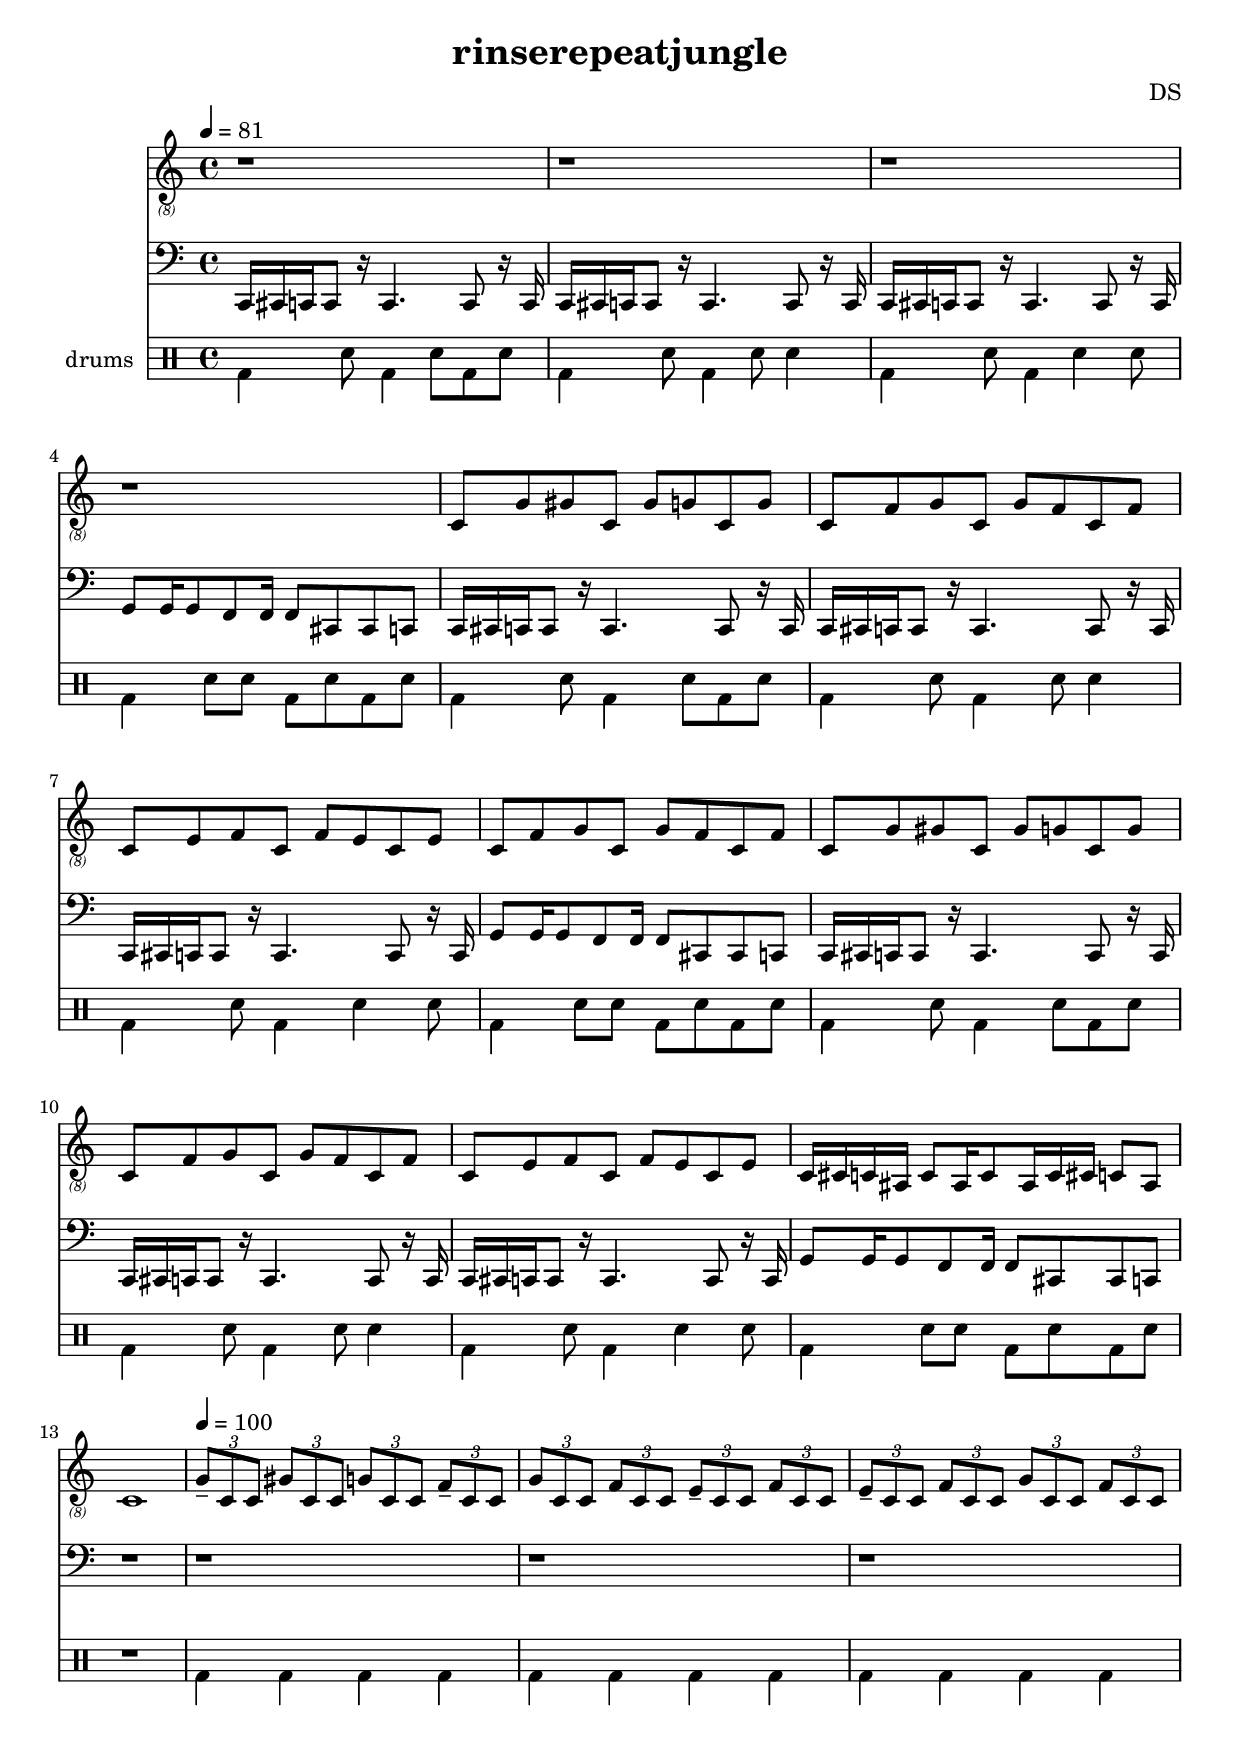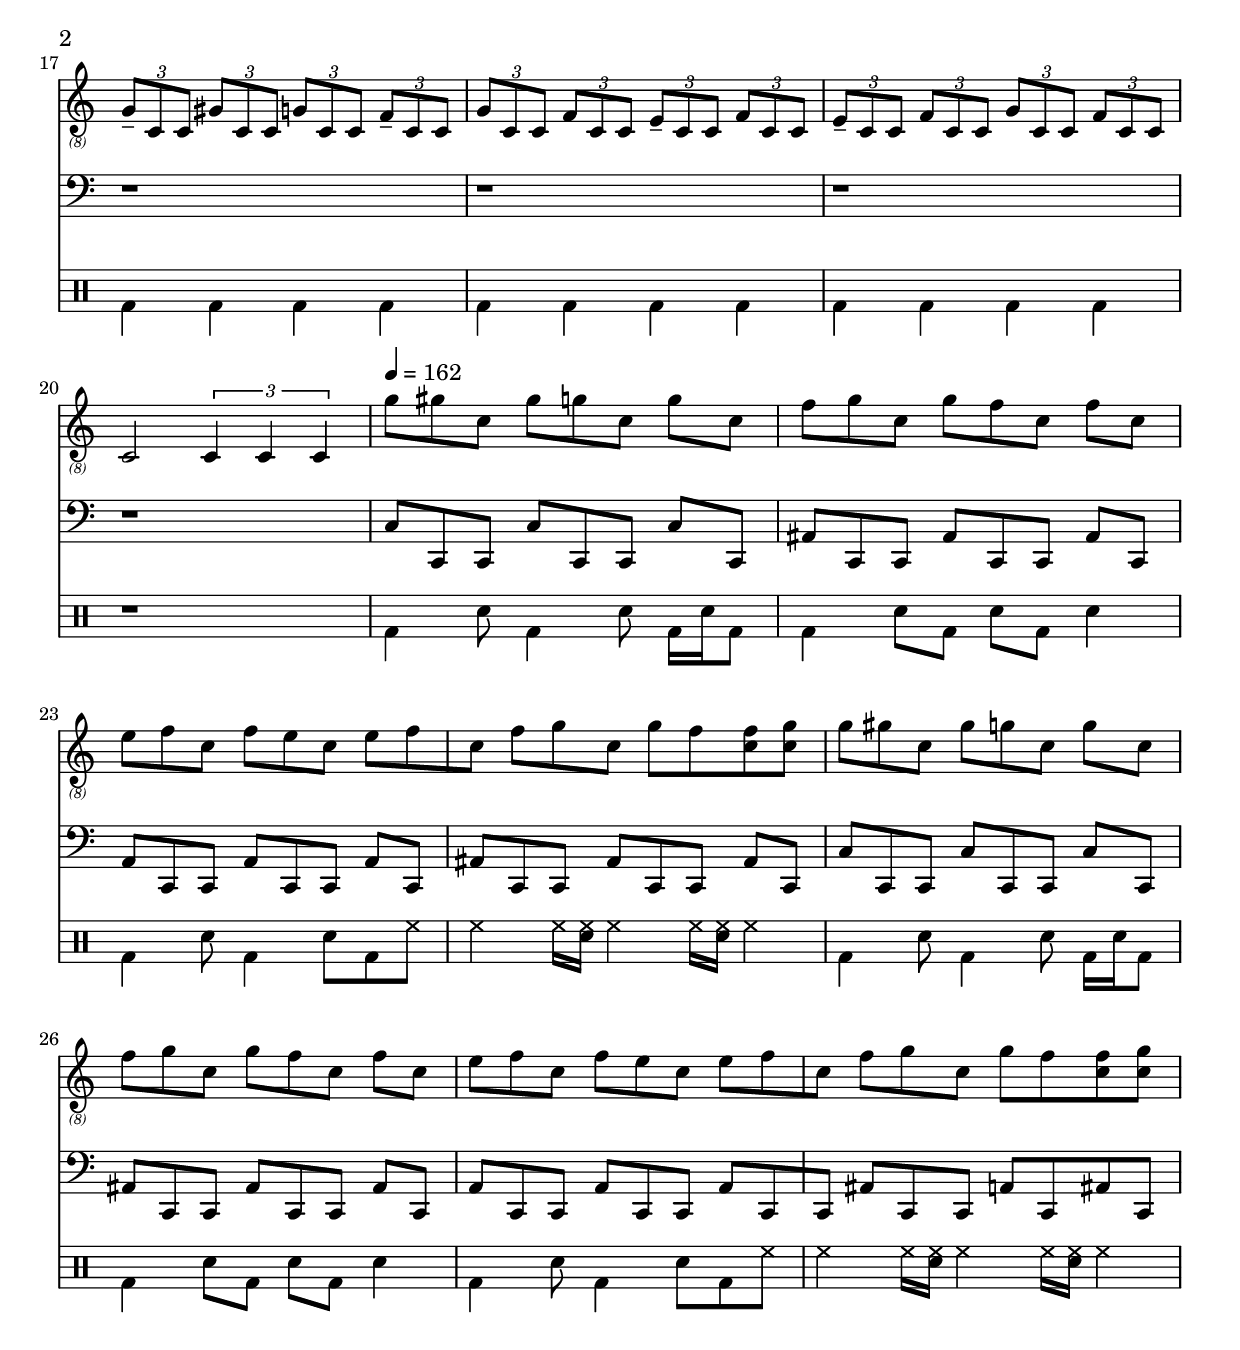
\version "2.24.3"

\header {
  title = "rinserepeatjungle"
  composer = "DS"
}

junglebdsn = \drummode {
  bd4 sn8 bd4 sn8 bd16 sn16 bd8
  bd4 sn8 bd8 sn8 bd8 sn4
  bd4 sn8 bd4 sn8 bd8 hh8
  hh4 hh16 <hh sn> hh4 hh16 <hh sn> hh4
}

jungledrum = {
  %\tempo 4=100
  \junglebdsn
  \junglebdsn
}

junglerhythm = \relative c {
  c8[ c, c]
  c'[ c, c]
  c' c,
  
  ais'[ c, c]
  ais'[ c, c]
  ais' c,
  
  a'[ c, c]
  a'[ c, c]
  a' c,
  
  ais'[ c, c]
  ais'[ c, c]
  ais' c,
}

junglerhythmAlt = \relative c {
  c8[ c, c]
  c'[ c, c]
  c' c,
  
  ais'[ c, c]
  ais'[ c, c]
  ais' c,
  
  a'[ c, c]
  a'[ c, c]
  a'[ c, c]
  ais'[ c, c]
  a' c, ais' c,
}

junglerhythmLine = {
  \clef bass
  \time 4/4
  \tempo 4=162

  %\tempo 4=100
  \junglerhythm
  \junglerhythmAlt
}

% c last
junglemelodyfourfour = \relative c {
  g'8[ gis c,]
  gis'[ g c,]
  g' c, 
  
  f[ g c, ]
  g'[ f c ]
  f c 
  
  e[ f c ]
  f[ e c ]
  e c 
  
  f[ g c, ]
  g'[ f c ]
  f c 
}

junglemelodyfourfourAlt = \relative c' {
  g'8[ gis c,]
  gis'[ g c,]
  g' c, 
  
  f[ g c, ]
  g'[ f c ]
  f c 
  
  e[ f c ]
  f[ e c ]
  e[ f c ]
  
  f
  g c,
  g' f <f c> <g c,> 
  %f[ g c, ]
  %g'[ f c ]
  
}

junglemelodyLine = {
  \time 4/4
  \tempo 4=162
  %\tempo 4=100

  
  \junglemelodyfourfourAlt
  \junglemelodyfourfourAlt
  %\melodyfourfour
}

%\score {
%  <<
%    \new Staff = "junglemelody line" \junglemelodyLine
%    \new Staff = "junglerhythm line" \junglerhythmLine
%    
%    \new DrumStaff \with { instrumentName = "drums" }
%    <<
%      \new DrumVoice { \stemDown \jungledrum }
%    >>
%  >>
%  \layout { }
%  \midi { }
%}


bdsn_I = \drummode {
  bd4 sn8 bd4 sn8 bd8 sn8
  bd4 sn8 bd4 sn8 sn4
  bd4 sn8 bd4 sn4 sn8
  bd4 sn8 sn8 bd8 sn8 bd8 sn8
}

bdquarters = \drummode {
  bd4 bd4 bd4 bd4
  bd4 bd4 bd4 bd4
  bd4 bd4 bd4 bd4
}


rhythm = \relative c, {
  c16 cis c
  c8 r16
  c4.
  c8 r16
  c16
}

rhythmEnd = \relative c {
  g8 g16 g8
  f8 f16 f8
  cis8 cis8 c8
}

rhythmLoop = {
  \rhythm
  \rhythm
  \rhythm
  \rhythmEnd
}


melodyTranscribed = \relative c' {
  g c, c
  gis' c, c 
  g' c, c
  
  f c c
  g' c, c
  f c c
  
  e c c
  f c c
  e c c
  f c c
  g' c, c
  f c c
}

melody = \relative c' {
  \tuplet 3/2 { g8\tenuto c, c }
  \tuplet 3/2 { gis' c, c }
  \tuplet 3/2 { g' c, c }
  
  \tuplet 3/2 { f\tenuto c c }
  \tuplet 3/2 { g' c, c }
  \tuplet 3/2 { f c c }
  
  \tuplet 3/2 { e\tenuto c c }
  \tuplet 3/2 { f c c }
  \tuplet 3/2 { e\tenuto c c }
  \tuplet 3/2 { f c c }
  \tuplet 3/2 { g' c, c }
  \tuplet 3/2 { f c c }
}

melodyAlt = \relative c' {
  \tuplet 3/2 { g8 gis c, }
  \tuplet 3/2 { gis' g c, }
  \tuplet 3/2 { g' f c }
  
  \tuplet 3/2 { f g c, }
  \tuplet 3/2 { g' f c }
  \tuplet 3/2 { f e c }
  
  \tuplet 3/2 { e f c }
  \tuplet 3/2 { f e c }
  \tuplet 3/2 { e f c }
  \tuplet 3/2 { f g c, }
  \tuplet 3/2 { g' f c }
  \tuplet 3/2 { f g c, }
}

melodyfourfour = \relative c {
  c8 g' gis
  c, gis' g
  c, g'
  
  c, f g
  c, g' f
  c f
  
  c e f
  c f e
  c e
  
  % NOTE needs ending
}

melodyfourfourEndOne = \relative c {
  c f g
  c, g' f
  c f
}

melodyfourfourEndTwo = \relative c {
  c16 cis c ais c8
  ais16 c8
  ais16 c cis c8 ais
  c1
}

drumbb = {
  \bdsn_I
  \bdsn_I
  \bdsn_I
  r1
  %\tempo 4=100
  \bdquarters
  \bdquarters
  r1
  \junglebdsn
  \junglebdsn
}


rhythmLine = {
  \clef bass
  \time 4/4
  \tempo 4=81
  \rhythmLoop
  \rhythmLoop
  \rhythmLoop
  
  r1 r r r r r r
  
  r
  \tempo 4=162
  \junglerhythm
  \junglerhythmAlt
}

melodyLine = {
  \clef "treble_(8)"
  \time 4/4
  \tempo 4=81
  
  r1 r r r
  \melodyfourfour \melodyfourfourEndOne
  \melodyfourfour \melodyfourfourEndTwo
  
  \tempo 4=100
  \melody
  \melody
  
  % TODO nicer transition
  c2 \tuplet 3/2 {c4 c c }
  
  \tempo 4=162
  \junglemelodyfourfourAlt
  \junglemelodyfourfourAlt
}

\score {
  <<
    \new Staff = "melody line" \melodyLine
    \new Staff = "rhythm line" \rhythmLine
    
    \new DrumStaff \with { instrumentName = "drums" }
    <<
      \new DrumVoice { \stemDown \drumbb }
    >>
  >>
  \layout { }
  \midi { }
}